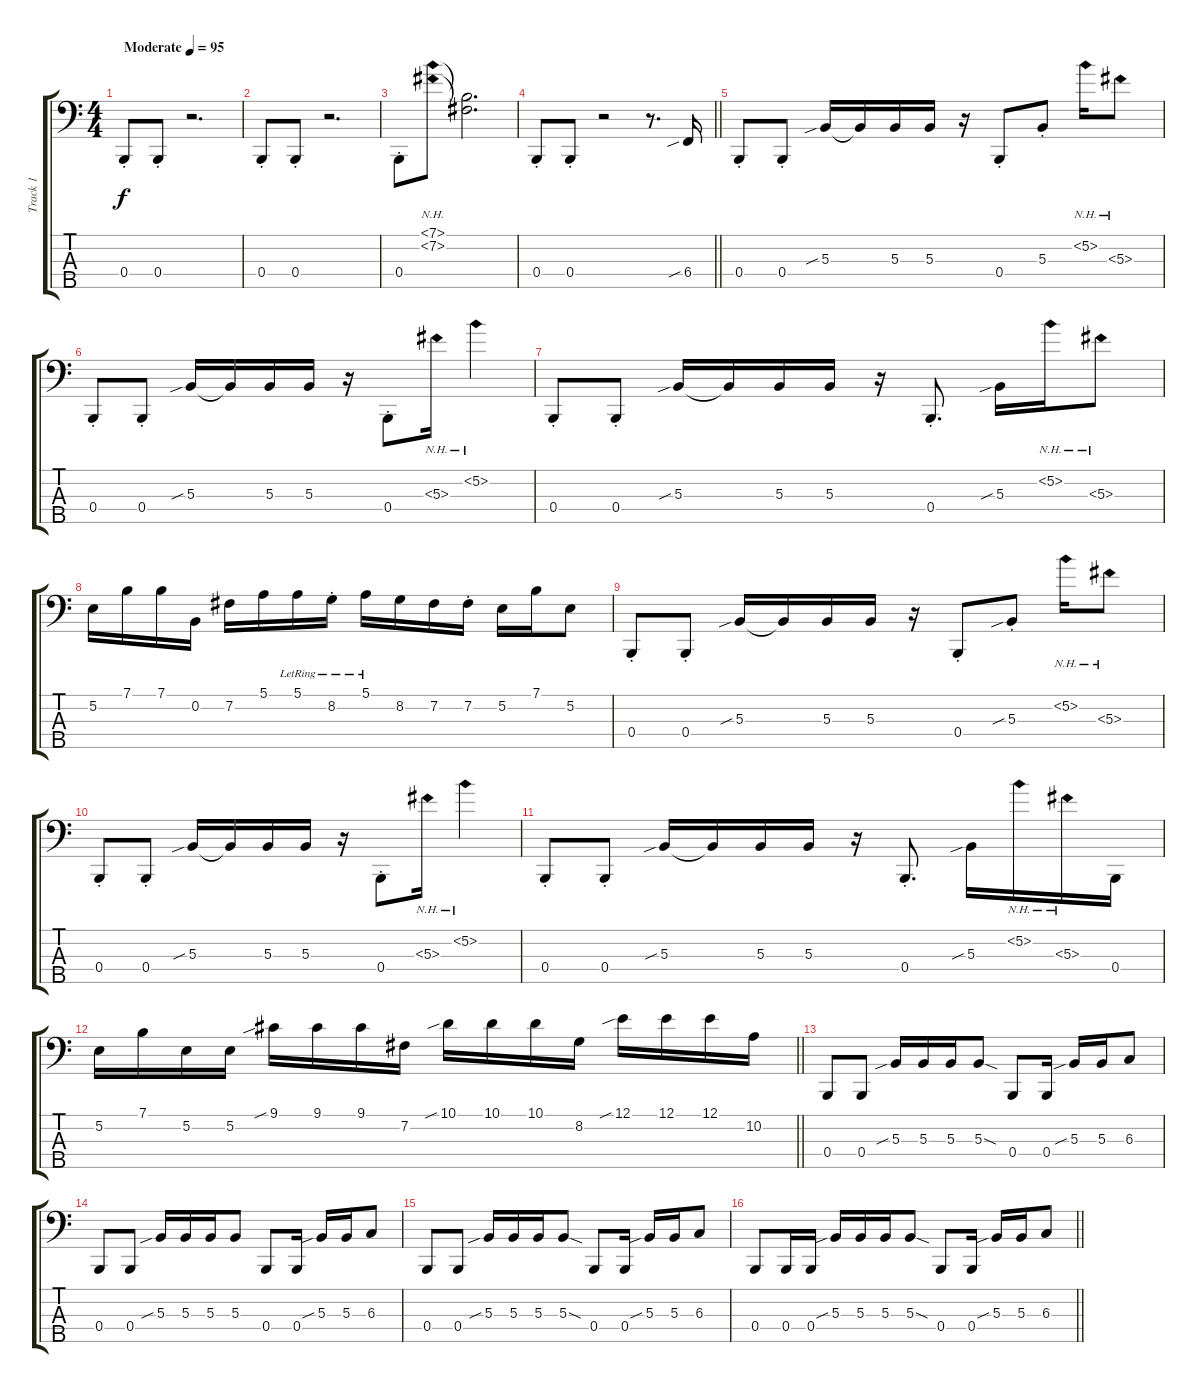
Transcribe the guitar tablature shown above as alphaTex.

\track ("Track 1" "Track 1") {instrument electricbassfinger}
\staff {score tabs}
\tuning (E2 B1 Gb1 B0 Gb0) {hide}
\ts (4 4)
\tempo (95 "Moderate")
\clef f4
\ks c
0.4{st}.8{dy f instrument electricbassfinger} 0.4{st}.8 r.2{d} |
0.4{st}.8 0.4{st}.8 r.2{d} |
0.4{st}.8 (7.1{nh} 7.2{nh}).8 (7.1{t} 7.2{t}).2{d} |
\barLineRight lightlight
0.4{st}.8 0.4{st}.8 r.2 r.8{d} 6.4{sib}.16 |
0.4{st}.8 0.4{st}.8 5.3{sib}.16 5.3{t}.16 5.3.16 5.3.16 r.16 0.4{st}.8 5.3{st}.8 5.2{nh}.16 5.3{nh}.8 |
0.4{st}.8 0.4{st}.8 5.3{sib}.16 5.3{t}.16 5.3.16 5.3.16 r.16 0.4{st}.8 5.3{nh}.16 5.2{nh}.4 |
0.4{st}.8 0.4{st}.8 5.3{sib}.16 5.3{t}.16 5.3.16 5.3.16 r.16 0.4{st}.8{d} 5.3{sib}.16 5.2{nh}.16 5.3{nh}.8 |
5.2.16 7.1.16 7.1.16 0.2.16 7.2.16 5.1.16 5.1{lr}.16 8.2{st lr}.16 5.1{lr}.16 8.2.16 7.2.16 7.2{st}.16 5.2.16 7.1.16 5.2.8 |
0.4{st}.8 0.4{st}.8 5.3{sib}.16 5.3{t}.16 5.3.16 5.3.16 r.16 0.4{st}.8 5.3{sib st}.8 5.2{nh}.16 5.3{nh}.8 |
0.4{st}.8 0.4{st}.8 5.3{sib}.16 5.3{t}.16 5.3.16 5.3.16 r.16 0.4{st}.8 5.3{nh}.16 5.2{nh}.4 |
0.4{st}.8 0.4{st}.8 5.3{sib}.16 5.3{t}.16 5.3.16 5.3.16 r.16 0.4{st}.8{d} 5.3{sib}.16 5.2{nh}.16 5.3{nh}.16 0.4.16 |
\barLineRight lightlight
5.2.16 7.1.16 5.2.16 5.2.16 9.1{sib}.16 9.1.16 9.1.16 7.2.16 10.1{sib}.16 10.1.16 10.1.16 8.2.16 12.1{sib}.16 12.1.16 12.1.16 10.2.16 |
0.4.8 0.4.8 5.3{sib}.16 5.3.16 5.3.16 5.3{sod}.8 0.4.8 0.4.16 5.3{sib}.16 5.3.16 6.3.8 |
0.4.8 0.4.8 5.3{sib}.16 5.3.16 5.3.16 5.3.8 0.4.8 0.4.16 5.3{sib}.16 5.3.16 6.3.8 |
0.4.8 0.4.8 5.3{sib}.16 5.3.16 5.3.16 5.3{sod}.8 0.4.8 0.4.16 5.3{sib}.16 5.3.16 6.3.8 |
\barLineRight lightlight
0.4.8 0.4.16 0.4.16 5.3{sib}.16 5.3.16 5.3.16 5.3{sod}.8 0.4.8 0.4.16 5.3{sib}.16 5.3.16 6.3.8
